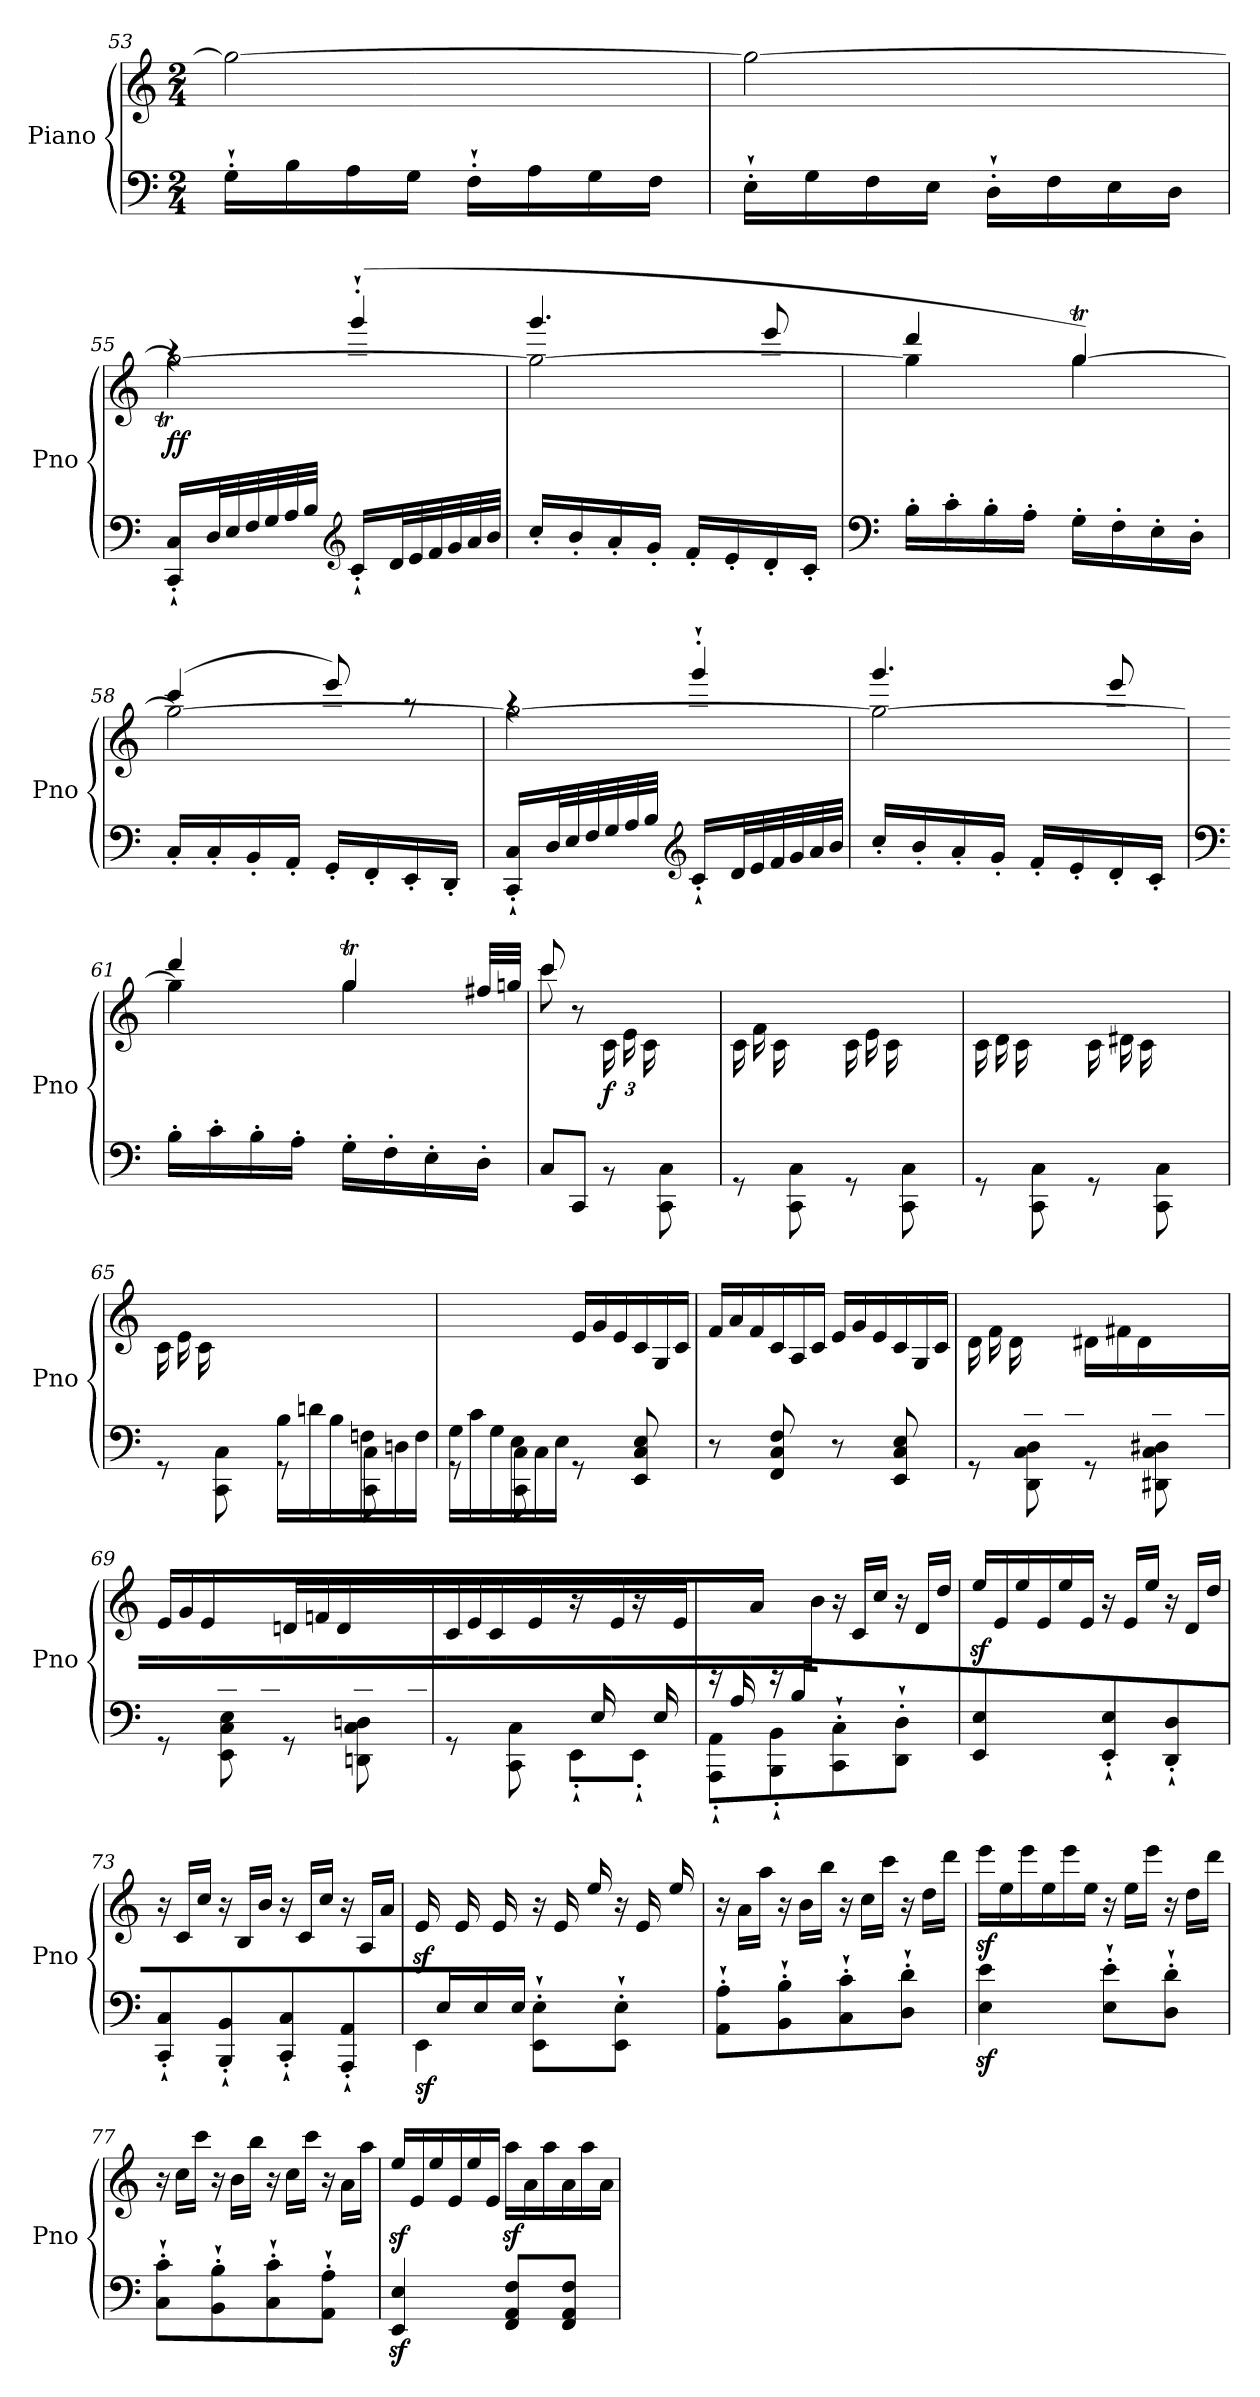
**kern	**kern	**dynam
*part1	*part1	*part1
*staff2	*staff1	*staff1/2
*I"Piano	*	*
*I'Pno	*	*
!!LO:PB:g=z
*clefF4	*clefG2	*
*k[]	*k[]	*
*M2/4	*M2/4	*
=53	=53	=53
*	*^	*
16G`'\LL	2gg\_	32aayy	.
.	.	32ggyy	.
16B\	.	32aayy	.
.	.	32ggyy	.
16A\	.	32aayy	.
.	.	32ggyy	.
16G\JJ	.	32aayy	.
.	.	32ggyy	.
16F`'\LL	.	32aayy	.
.	.	32ggyy	.
16A\	.	32aayy	.
.	.	32ggyy	.
16G\	.	32aayy	.
.	.	32ggyy	.
16F\JJ	.	32aayy	.
.	.	32ggyy	.
=54	=54	=54	=54
16E`'\LL	2gg\_	32aayy	.
.	.	32ggyy	.
16G\	.	32aayy	.
.	.	32ggyy	.
16F\	.	32aayy	.
.	.	32ggyy	.
16E\JJ	.	32aayy	.
.	.	32ggyy	.
16D`'\LL	.	32aayy	.
.	.	32ggyy	.
16F\	.	32aayy	.
.	.	32ggyy	.
16E\	.	32aayy	.
.	.	32ggyy	.
16D\JJ	.	32aayy	.
.	.	32ggyy	.
=55	=55	=55	=55
*	*	*^	*
!	!	!	!	!LO:DY:b
16CC/`' 16C/`'LL	2gg\_	32aaTyy	4raa	ff
.	.	32ggyy	.	.
32D/L	.	32aayy	.	.
32E/	.	32ggyy	.	.
32F/	.	32aayy	.	.
32G/	.	32ggyy	.	.
32A/	.	32aayy	.	.
32B/JJJ	.	32ggyy	.	.
*clefG2	*	*	*	*
16c`'/LL	.	32aayy	(4ggg`'/	.
.	.	32ggyy	.	.
32d/L	.	32aayy	.	.
32e/	.	32ggyy	.	.
32f/	.	32aayy	.	.
32g/	.	32ggyy	.	.
32a/	.	32aayy	.	.
32b/JJJ	.	32ggyy	.	.
!!LO:LB:g=z	!!	!!
=56	=56	=56	=56	=56
16cc'/LL	2gg\_	32aayy	4.ggg/	.
.	.	32ggyy	.	.
16b'/	.	32aayy	.	.
.	.	32ggyy	.	.
16a'/	.	32aayy	.	.
.	.	32ggyy	.	.
16g'/JJ	.	32aayy	.	.
.	.	32ggyy	.	.
16f'/LL	.	32aayy	.	.
.	.	32ggyy	.	.
16e'/	.	32aayy	.	.
.	.	32ggyy	.	.
16d'/	.	32aayy	8eee/	.
.	.	32ggyy	.	.
16c'/JJ	.	32aayy	.	.
.	.	32ggyy	.	.
=57	=57	=57	=57	=57
*clefF4	*	*	*	*
16B'\LL	4gg\]	32aayy	4ddd/	.
.	.	32ggyy	.	.
16c'\	.	32aayy	.	.
.	.	32ggyy	.	.
16B'\	.	32aayy	.	.
.	.	32ggyy	.	.
16A'\JJ	.	32aayy	.	.
.	.	32ggyy	.	.
16G'\LL	[4ggT\	32aayy	4gg/)	.
.	.	32ggyy	.	.
16F'\	.	32aayy	.	.
.	.	32ggyy	.	.
16E'\	.	32aayy	.	.
.	.	32ggyy	.	.
16D'\JJ	.	32aayy	.	.
.	.	32ggyy	.	.
=58	=58	=58	=58	=58
16C'/LL	2gg\_	32aayy	(4ccc/	.
.	.	32ggyy	.	.
16C'/	.	32aayy	.	.
.	.	32ggyy	.	.
16BB'/	.	32aayy	.	.
.	.	32ggyy	.	.
16AA'/JJ	.	32aayy	.	.
.	.	32ggyy	.	.
16GG'/LL	.	32aayy	8eee/)	.
.	.	32ggyy	.	.
16FF'/	.	32aayy	.	.
.	.	32ggyy	.	.
16EE'/	.	32aayy	8raa	.
.	.	32ggyy	.	.
16DD'/JJ	.	32aayy	.	.
.	.	32ggyy	.	.
!!LO:LB:g=z	!!	!!
=59	=59	=59	=59	=59
16CC/`' 16C/`'LL	2gg\_	32aayy	4raa	.
.	.	32ggyy	.	.
32D/L	.	32aayy	.	.
32E/	.	32ggyy	.	.
32F/	.	32aayy	.	.
32G/	.	32ggyy	.	.
32A/	.	32aayy	.	.
32B/JJJ	.	32ggyy	.	.
*clefG2	*	*	*	*
16c`'/LL	.	32aayy	4ggg`'/	.
.	.	32ggyy	.	.
32d/L	.	32aayy	.	.
32e/	.	32ggyy	.	.
32f/	.	32aayy	.	.
32g/	.	32ggyy	.	.
32a/	.	32aayy	.	.
32b/JJJ	.	32ggyy	.	.
=60	=60	=60	=60	=60
16cc'/LL	2gg\_	32aayy	4.ggg/	.
.	.	32ggyy	.	.
16b'/	.	32aayy	.	.
.	.	32ggyy	.	.
16a'/	.	32aayy	.	.
.	.	32ggyy	.	.
16g'/JJ	.	32aayy	.	.
.	.	32ggyy	.	.
16f'/LL	.	32aayy	.	.
.	.	32ggyy	.	.
16e'/	.	32aayy	.	.
.	.	32ggyy	.	.
16d'/	.	32aayy	8eee/	.
.	.	32ggyy	.	.
16c'/JJ	.	32aayy	.	.
.	.	32ggyy	.	.
=61	=61	=61	=61	=61
*clefF4	*	*	*	*
16B'\LL	4gg\]	32aayy	4ddd/	.
.	.	32ggyy	.	.
16c'\	.	32aayy	.	.
.	.	32ggyy	.	.
16B'\	.	32aayy	.	.
.	.	32ggyy	.	.
16A'\JJ	.	32aayy	.	.
.	.	32ggyy	.	.
16G'\LL	4ggT\	32aayy	4gg/	.
.	.	32ggyy	.	.
16F'\	.	32aayy	.	.
.	.	32ggyy	.	.
16E'\	.	32aayy	.	.
.	.	32ggyy	.	.
16D'\JJ	.	32ff#XTTT/LLL	.	.
.	.	32gg/JJJ	.	.
*	*	*v	*v	*
!!LO:LB:g=z
=62	=62	=62	=62
*^	*	*	*
4.ryy	8C/L	8ccc/	8ccc\	.
.	8CC/J	8r	8ryy	.
*	*	*Xbrackettup	*	*
!	!	!	!	!LO:DY:b
.	8rBB	24c\LL	4ryy	f
.	.	24e\	.	.
.	.	24c\	.	.
*Xbrackettup	*	*	*	*
24G/	8CC\ 8C\	8ryy	.	.
24E/	.	.	.	.
24G/JJ	.	.	.	.
*	*	*v	*v	*
=63	=63	=63	=63
*	*	*Xtuplet	*
8ryy	8rGG	24c\LL	.
.	.	24f\	.
.	.	24c\	.
*Xtuplet	*	*	*
24A/	8CC\ 8C\	8ryy	.
24F/	.	.	.
24A/JJ	.	.	.
8ryy	8rGG	24c\LL	.
.	.	24e\	.
.	.	24c\	.
24A/	8CC\ 8C\	8ryy	.
24F/	.	.	.
24A/JJ	.	.	.
=64	=64	=64	=64
8ryy	8rGG	24c\LL	.
.	.	24d\	.
.	.	24c\	.
24F/	8CC\ 8C\	8ryy	.
24D/	.	.	.
24F/JJ	.	.	.
8ryy	8rGG	24c\LL	.
.	.	24d#X\	.
.	.	24c\	.
24F#X/	8CC\ 8C\	8ryy	.
24D#X/	.	.	.
24F#/JJ	.	.	.
=65	=65	=65	=65
8ryy	8rGG	24c\LL	.
.	.	24e\	.
.	.	24c\	.
24G/	8CC\ 8C\	4.ryy	.
24E/	.	.	.
24G/JJ	.	.	.
24B\LL	8rGG	.	.
24dn\	.	.	.
24B\	.	.	.
24Fn\	8CC\ 8C\	.	.
24Dn\	.	.	.
24F\JJ	.	.	.
!!LO:LB:g=z
=66	=66	=66	=66
24G\LL	8rGG	4ryy	.
24c\	.	.	.
24G\	.	.	.
24E\	8CC\ 8C\	.	.
24C\	.	.	.
24E\JJ	.	.	.
4ryy	8rGG	24e/LL	.
.	.	24g/	.
.	.	24e/	.
.	8EE/ 8C/ 8E/	24c/	.
.	.	24G/	.
.	.	24c/JJ	.
*v	*v	*	*
=67	=67	=67
8r	24f/LL	.
.	24a/	.
.	24f/	.
8FF/ 8C/ 8F/	24c/	.
.	24A/	.
.	24c/JJ	.
8r	24e/LL	.
.	24g/	.
.	24e/	.
8EE/ 8C/ 8E/	24c/	.
.	24G/	.
.	24c/JJ	.
=68	=68	=68
*^	*	*
8ryy	8rGG	24d\LL	.
.	.	24f\	.
.	.	24d\	.
24c/	8DD\ 8C\ 8D\	8ryy	.
24F/	.	.	.
24c/JJ	.	.	.
8ryy	8rGG	24d#X\LL	.
.	.	24f#X\	.
.	.	24d#\	.
24c/	8DD#X\ 8C\ 8D#X\	8ryy	.
24F#X/	.	.	.
24c/JJ	.	.	.
!!LO:LB:g=z
=69	=69	=69	=69
8ryy	8rGG	24e\LL	.
.	.	24g\	.
.	.	24e\	.
24c/	8EE\ 8C\ 8E\	8ryy	.
24G/	.	.	.
24c/JJ	.	.	.
8ryy	8rGG	24dn\LL	.
.	.	24fn\	.
.	.	24d\	.
24c/	8DDn\ 8C\ 8Dn\	8ryy	.
24Fn/	.	.	.
24c/JJ	.	.	.
=70	=70	=70	=70
8ryy	8rGG	24c/LL	.
.	.	24e/	.
.	.	24c/	.
24E/	8CC\ 8C\	24ryy	.
24ryy	.	24e/	.
24E/JJ	.	24ryy	.
24ryy	8EE`'\L	24r	.
24E/LL	.	24ryy	.
12ryy	.	24e/JJ	.
.	8EE`'\J	24r	.
24E/LL	.	24ryy	.
24ryy	.	24e/JJ	.
=71	=71	=71	=71
24ryy	8AAA\`' 8AA\`'L	24rBB	.
24A/LL	.	24ryy	.
12ryy	.	24a/JJ	.
.	8BBB\`' 8BB\`'	24rBB	.
24B/LL	.	24ryy	.
24%7ryy	.	24b/JJ	.
.	8CC\`' 8C\`'	24r	.
.	.	24c/LL	.
.	.	24cc/JJ	.
.	8DD\`' 8D\`'J	24r	.
.	.	24d/LL	.
.	.	24dd/JJ	.
*v	*v	*	*
=72	=72	=72
4EE/ 4E/	24eez</LL	.
.	24e/	.
.	24ee/	.
.	24e/	.
.	24ee/	.
.	24e/JJ	.
8EE/`' 8E/`'L	24r	.
.	24e/LL	.
.	24ee/JJ	.
8DD/`' 8D/`'J	24r	.
.	24d/LL	.
.	24dd/JJ	.
!!LO:PB:g=z
=73	=73	=73
8CC/`' 8C/`'L	24r	.
.	24c/LL	.
.	24cc/JJ	.
8BBB/`' 8BB/`'	24r	.
.	24B/LL	.
.	24b/JJ	.
8CC/`' 8C/`'	24r	.
.	24c/LL	.
.	24cc/JJ	.
8AAA/`' 8AA/`'J	24r	.
.	24A/LL	.
.	24a/JJ	.
=74	=74	=74
*^	*	*
!	!	!	!LO:DY:b=2
24ryy	4EE\	24ez</LL	sf
24E/	.	24ryy	.
24ryy	.	24e/	.
24E/	.	24ryy	.
24ryy	.	24e/	.
24E/JJ	.	24ryy	.
4ryy	8EE\`' 8E\`'L	24r	.
.	.	24e/LL	.
.	.	24ee/JJ	.
.	8EE\`' 8E\`'J	24r	.
.	.	24e/LL	.
.	.	24ee/JJ	.
*v	*v	*	*
=75	=75	=75
8AA\`' 8A\`'L	24r	.
.	24a\LL	.
.	24aa\JJ	.
8BB\`' 8B\`'	24r	.
.	24b\LL	.
.	24bb\JJ	.
8C\`' 8c\`'	24r	.
.	24cc\LL	.
.	24ccc\JJ	.
8D\`' 8d\`'J	24r	.
.	24dd\LL	.
.	24ddd\JJ	.
=76	=76	=76
4E\z< 4e\z<	24eeez<\LL	.
.	24ee\	.
.	24eee\	.
.	24ee\	.
.	24eee\	.
.	24ee\JJ	.
8E\`' 8e\`'L	24r	.
.	24ee\LL	.
.	24eee\JJ	.
8D\`' 8d\`'J	24r	.
.	24dd\LL	.
.	24ddd\JJ	.
!!LO:LB:g=z
=77	=77	=77
8C\`' 8c\`'L	24r	.
.	24cc\LL	.
.	24ccc\JJ	.
8BB\`' 8B\`'	24r	.
.	24b\LL	.
.	24bb\JJ	.
8C\`' 8c\`'	24r	.
.	24cc\LL	.
.	24ccc\JJ	.
8AA\`' 8A\`'J	24r	.
.	24a\LL	.
.	24aa\JJ	.
=78	=78	=78
4EE/z< 4E/z<	24eez</LL	.
.	24e/	.
.	24ee/	.
.	24e/	.
.	24ee/	.
.	24e/JJ	.
8FF/ 8AA/ 8F/L	24aaz<\LL	.
.	24a\	.
.	24aa\	.
8FF/ 8AA/ 8F/J	24a\	.
.	24aa\	.
.	24a\JJ	.
=	=	=
*-	*-	*-
